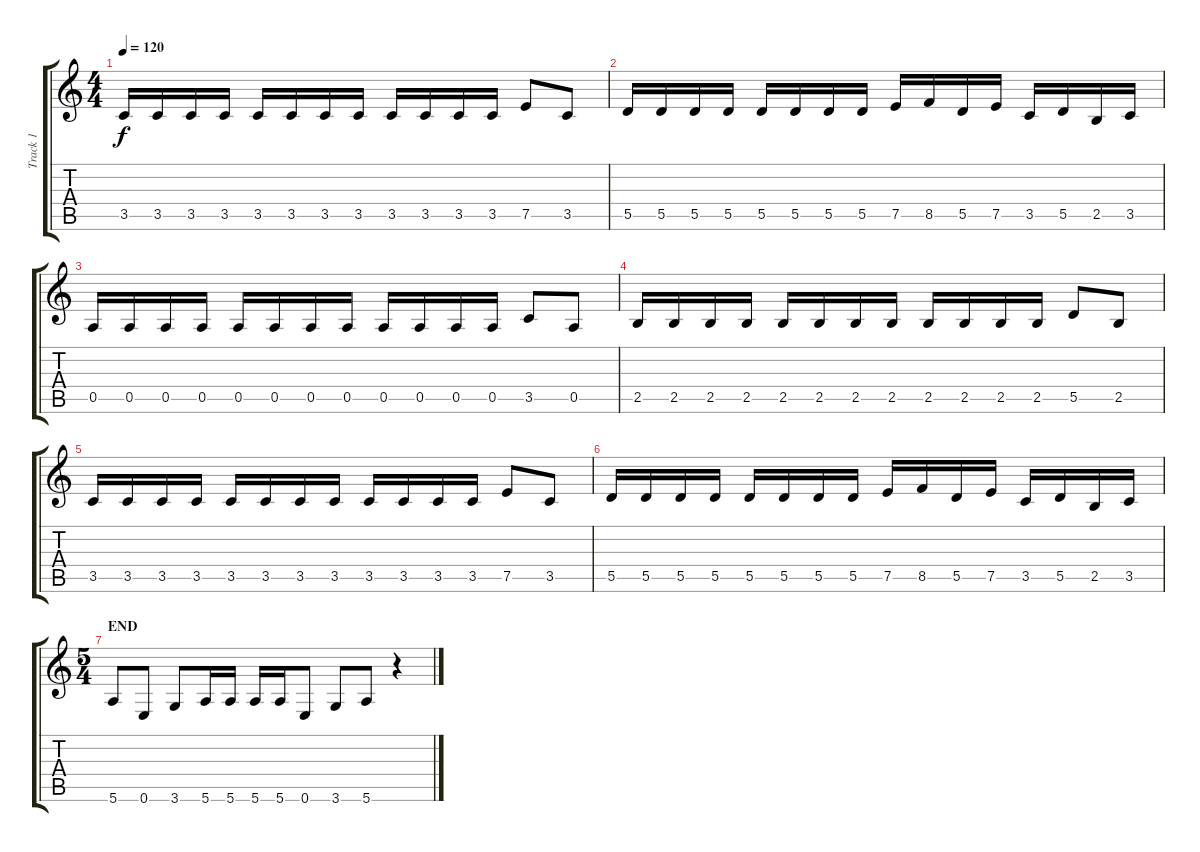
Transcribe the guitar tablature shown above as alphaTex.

\track ("Track 1" "Track 1") {instrument distortionguitar}
\staff {score tabs}
\tuning (E4 B3 G3 D3 A2 E2) {hide}
\ts (4 4)
\tempo 120
\clef g2
\ks c
3.5.16{dy f} 3.5.16 3.5.16 3.5.16 3.5.16 3.5.16 3.5.16 3.5.16 3.5.16 3.5.16 3.5.16 3.5.16 7.5.8 3.5.8 |
5.5.16 5.5.16 5.5.16 5.5.16 5.5.16 5.5.16 5.5.16 5.5.16 7.5.16 8.5.16 5.5.16 7.5.16 3.5.16 5.5.16 2.5.16 3.5.16 |
0.5.16 0.5.16 0.5.16 0.5.16 0.5.16 0.5.16 0.5.16 0.5.16 0.5.16 0.5.16 0.5.16 0.5.16 3.5.8 0.5.8 |
2.5.16 2.5.16 2.5.16 2.5.16 2.5.16 2.5.16 2.5.16 2.5.16 2.5.16 2.5.16 2.5.16 2.5.16 5.5.8 2.5.8 |
3.5.16 3.5.16 3.5.16 3.5.16 3.5.16 3.5.16 3.5.16 3.5.16 3.5.16 3.5.16 3.5.16 3.5.16 7.5.8 3.5.8 |
5.5.16 5.5.16 5.5.16 5.5.16 5.5.16 5.5.16 5.5.16 5.5.16 7.5.16 8.5.16 5.5.16 7.5.16 3.5.16 5.5.16 2.5.16 3.5.16 |
\ts (5 4)
\section ("" "END")
5.6.8 0.6.8 3.6.8 5.6.16 5.6.16 5.6.16 5.6.16 0.6.8 3.6.8 5.6.8 r.4
